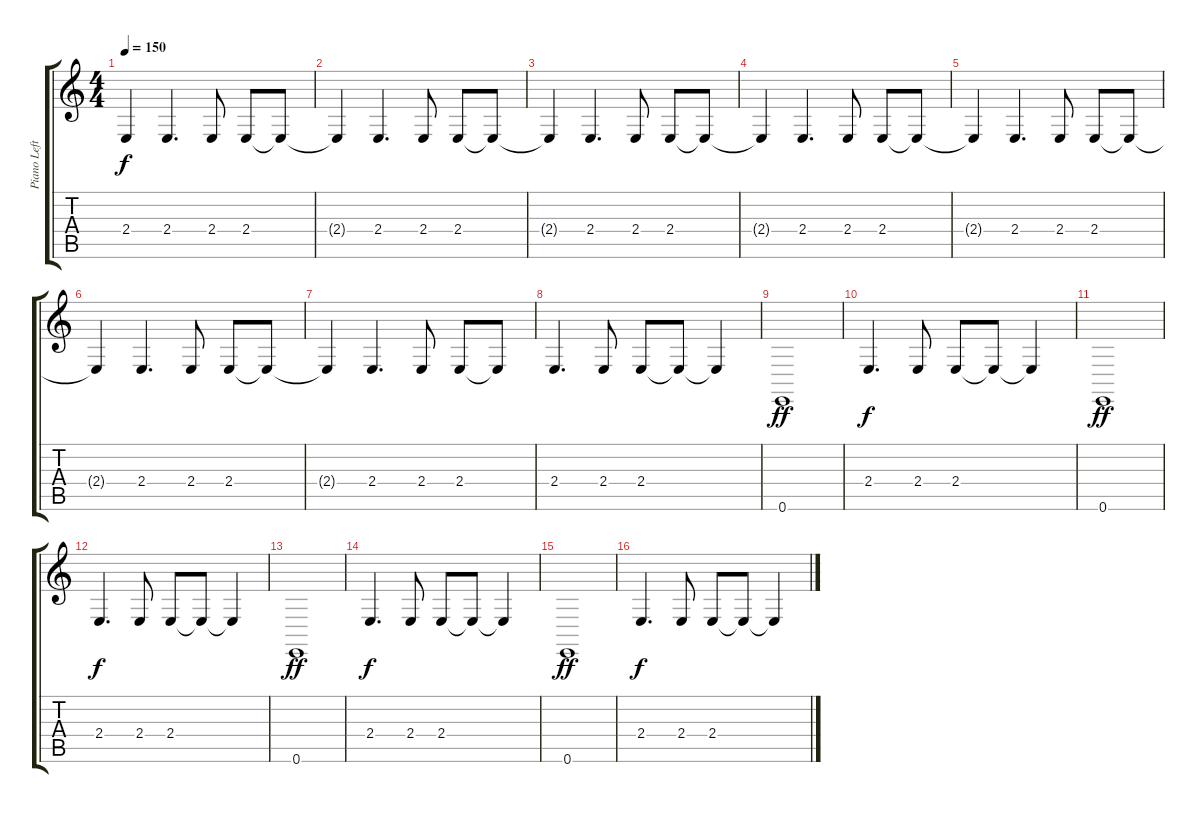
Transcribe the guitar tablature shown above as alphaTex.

\track ("Piano Left Hand" "Piano Left") {instrument brightacousticpiano}
\staff {score tabs}
\tuning (E4 B3 G3 D3 A2 E2) {hide}
\ts (4 4)
\tempo 150
\clef g2
\ks c
2.4{t}.4{dy f} 2.4.4{d} 2.4.8 2.4.8 2.4{t}.8 |
2.4{t}.4 2.4.4{d} 2.4.8 2.4.8 2.4{t}.8 |
2.4{t}.4 2.4.4{d} 2.4.8 2.4.8 2.4{t}.8 |
2.4{t}.4 2.4.4{d} 2.4.8 2.4.8 2.4{t}.8 |
2.4{t}.4 2.4.4{d} 2.4.8 2.4.8 2.4{t}.8 |
2.4{t}.4 2.4.4{d} 2.4.8 2.4.8 2.4{t}.8 |
2.4{t}.4 2.4.4{d} 2.4.8 2.4.8 2.4{t}.8 |
2.4.4{d} 2.4.8 2.4.8 2.4{t}.8 2.4{t}.4 |
0.6.1{dy ff} |
2.4.4{d dy f} 2.4.8 2.4.8 2.4{t}.8 2.4{t}.4 |
0.6.1{dy ff} |
2.4.4{d dy f} 2.4.8 2.4.8 2.4{t}.8 2.4{t}.4 |
0.6.1{dy ff} |
2.4.4{d dy f} 2.4.8 2.4.8 2.4{t}.8 2.4{t}.4 |
0.6.1{dy ff} |
2.4.4{d dy f} 2.4.8 2.4.8 2.4{t}.8 2.4{t}.4
